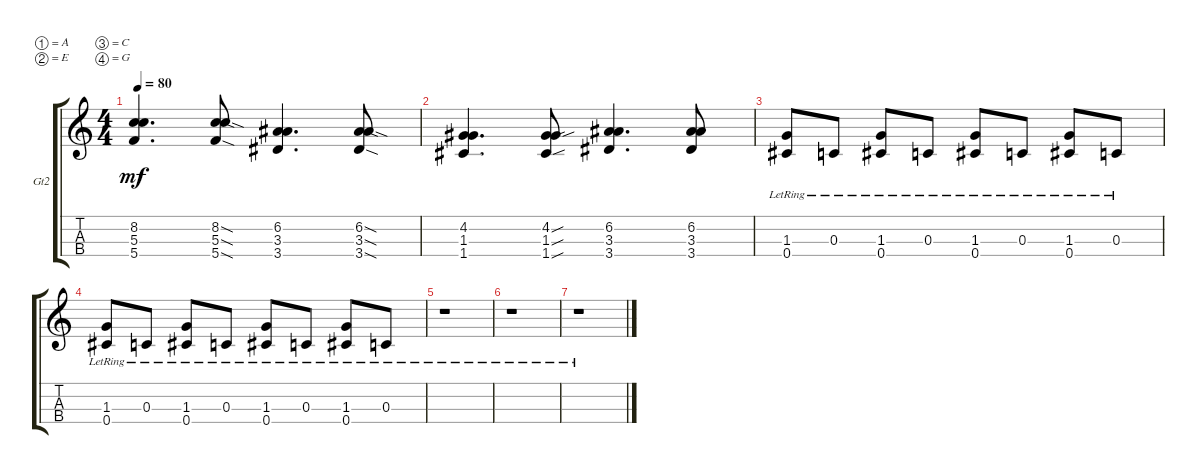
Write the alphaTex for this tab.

\bracketExtendMode groupsimilarinstruments
\firstSystemTrackNameOrientation horizontal
\otherSystemsTrackNameOrientation horizontal
\track ("Guitar 2" "Gt2") {instrument shamisen}
\staff {score tabs}
\tuning (A4 E4 C4 G4)
\ts (4 4)
\tempo 80
\clef g2
\scale
0.25
\ks c
(5.3 8.2 5.4).4{d dy mf} (8.2{sod} 5.3{sod} 5.4{sod}).8 (3.3 6.2 3.4).4{d} (3.3{sod} 6.2{sod} 3.4{sod}).8 |
\scale
0.25 (1.3 4.2 1.4).4{d} (4.2{sou} 1.3{sou} 1.4{sou}).8 (3.3 6.2 3.4).4{d} (3.3 6.2 3.4).8 |
\scale
0.25 (0.4{lr} 1.3{lr}).8 0.3{lr}.8 (0.4{lr} 1.3{lr}).8 0.3{lr}.8 (0.4{lr} 1.3).8 0.3{lr}.8 (0.4{lr} 1.3{lr}).8 0.3{lr}.8 |
\scale
0.25 (0.4{lr} 1.3{lr}).8 0.3{lr}.8 (0.4{lr} 1.3{lr}).8 0.3{lr}.8 (0.4{lr} 1.3{lr}).8 0.3{lr}.8 (0.4{lr} 1.3{lr}).8 0.3{lr}.8 |
\scale
0.25 r.1 |
r.1 |
r.1
